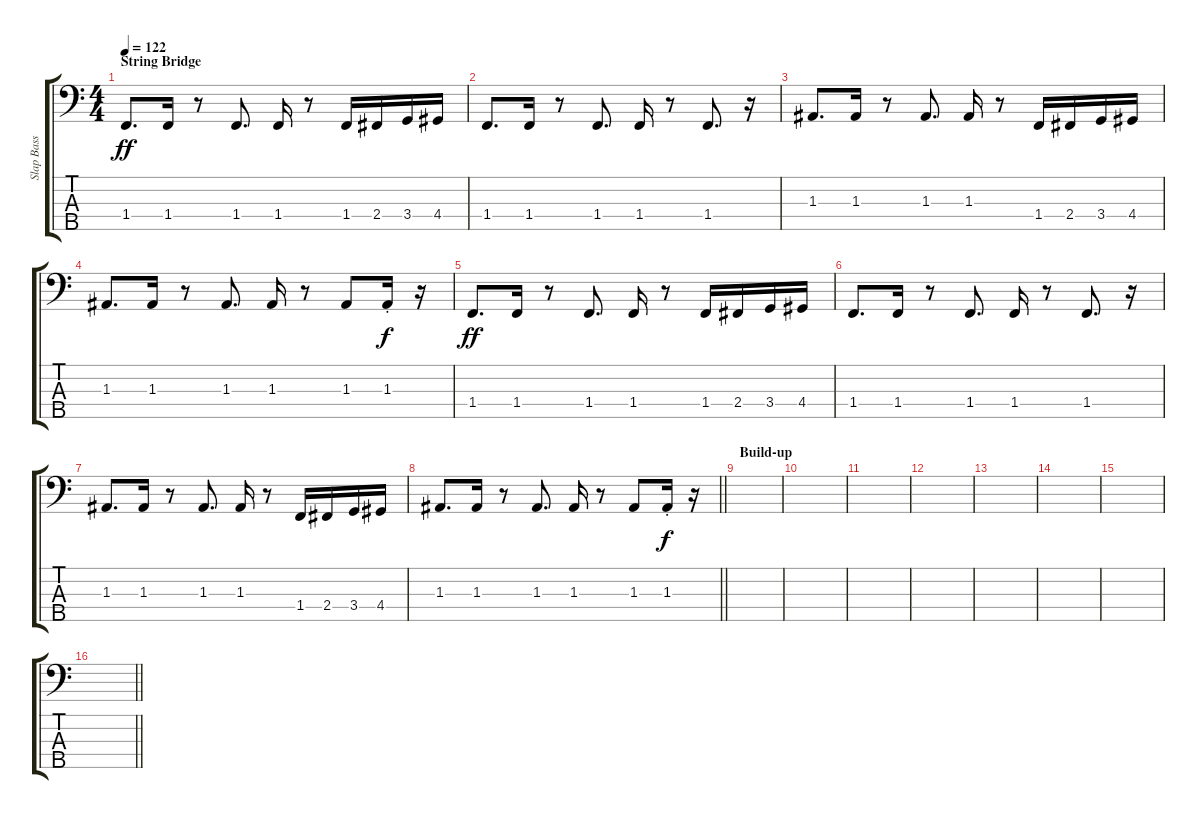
\track ("Slap Bass" "Slap Bass") {instrument slapbass1}
\staff {score tabs}
\tuning (G2 D2 A1 E1 B0) {hide}
\ts (4 4)
\section ("" "String Bridge")
\tempo 122
\clef f4
\ks c
1.4.8{d dy ff} 1.4.16 r.8 1.4.8{d} 1.4.16 r.8 1.4.16 2.4.16 3.4.16 4.4.16 |
1.4.8{d} 1.4.16 r.8 1.4.8{d} 1.4.16 r.8 1.4.8{d} r.16 |
1.3.8{d} 1.3.16 r.8 1.3.8{d} 1.3.16 r.8 1.4.16 2.4.16 3.4.16 4.4.16 |
1.3.8{d} 1.3.16 r.8 1.3.8{d} 1.3.16 r.8 1.3.8 1.3{st}.16{dy f} r.16 |
1.4.8{d dy ff} 1.4.16 r.8 1.4.8{d} 1.4.16 r.8 1.4.16 2.4.16 3.4.16 4.4.16 |
1.4.8{d} 1.4.16 r.8 1.4.8{d} 1.4.16 r.8 1.4.8{d} r.16 |
1.3.8{d} 1.3.16 r.8 1.3.8{d} 1.3.16 r.8 1.4.16 2.4.16 3.4.16 4.4.16 |
\barLineRight lightlight
1.3.8{d} 1.3.16 r.8 1.3.8{d} 1.3.16 r.8 1.3.8 1.3{st}.16{dy f} r.16 |
\section ("" "Build-up")
|
|
|
|
|
|
|
\barLineRight lightlight
